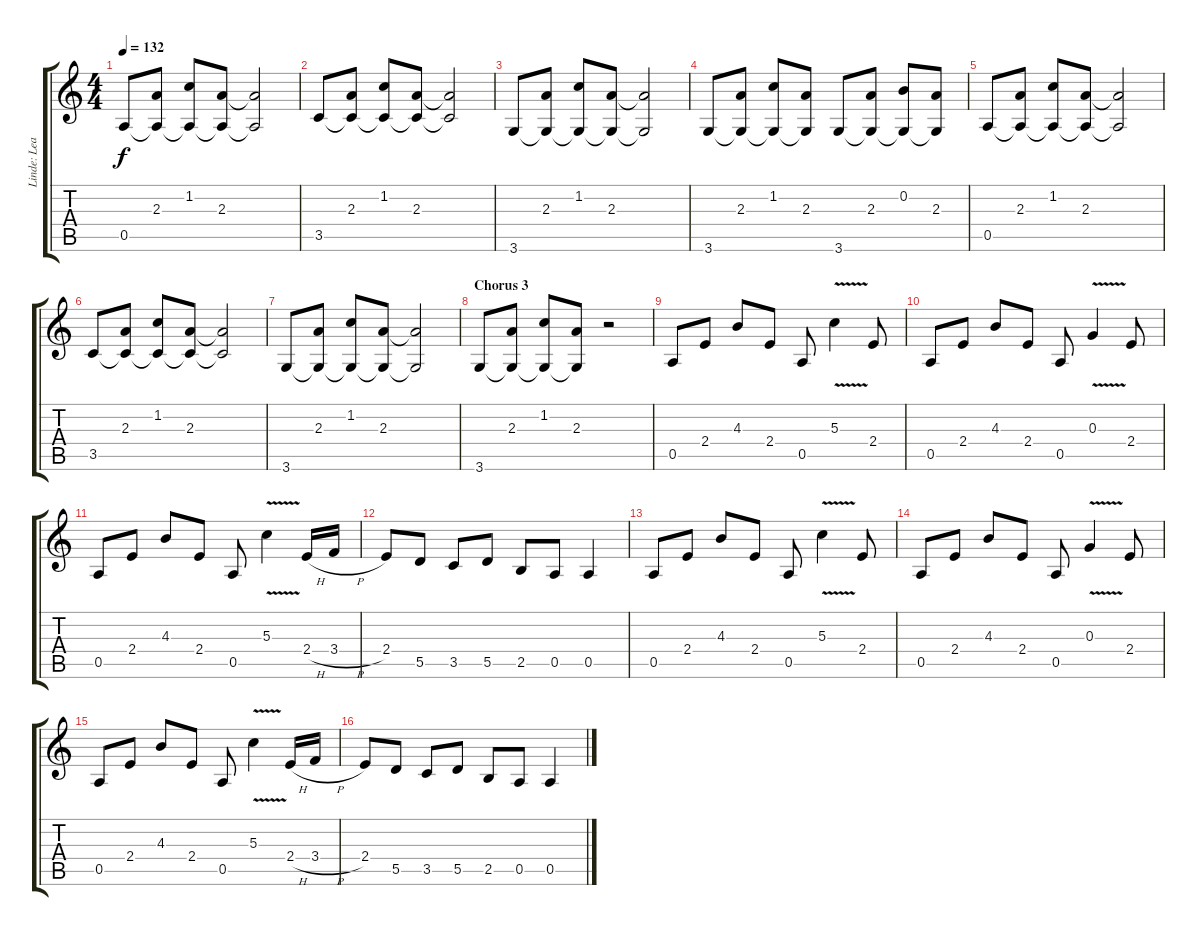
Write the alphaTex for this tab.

\track ("Linde: Lead Guitar" "Linde: Lea") {instrument electricguitarclean}
\staff {score tabs}
\tuning (E4 B3 G3 D3 A2 E2) {hide}
\ts (4 4)
\tempo 132
\clef g2
\ks c
0.5.8{dy f} (2.3 0.5{t}).8 (1.2 0.5{t}).8 (2.3 0.5{t}).8 (2.3{t} 0.5{t}).2 |
3.5.8 (2.3 3.5{t}).8 (1.2 3.5{t}).8 (2.3 3.5{t}).8 (2.3{t} 3.5{t}).2 |
3.6.8 (2.3 3.6{t}).8 (1.2 3.6{t}).8 (2.3 3.6{t}).8 (2.3{t} 3.6{t}).2 |
3.6.8 (2.3 3.6{t}).8 (1.2 3.6{t}).8 (2.3 3.6{t}).8 3.6.8 (2.3 3.6{t}).8 (0.2 3.6{t}).8 (2.3 3.6{t}).8 |
0.5.8 (2.3 0.5{t}).8 (1.2 0.5{t}).8 (2.3 0.5{t}).8 (2.3{t} 0.5{t}).2 |
3.5.8 (2.3 3.5{t}).8 (1.2 3.5{t}).8 (2.3 3.5{t}).8 (2.3{t} 3.5{t}).2 |
3.6.8 (2.3 3.6{t}).8 (1.2 3.6{t}).8 (2.3 3.6{t}).8 (2.3{t} 3.6{t}).2 |
\section ("" "Chorus 3")
3.6.8 (2.3 3.6{t}).8 (1.2 3.6{t}).8 (2.3 3.6{t}).8 r.2 |
0.5.8 2.4.8 4.3.8 2.4.8 0.5.8 5.3{v}.4 2.4.8 |
0.5.8 2.4.8 4.3.8 2.4.8 0.5.8 0.3{v}.4 2.4.8 |
0.5.8 2.4.8 4.3.8 2.4.8 0.5.8 5.3{v}.4 2.4{h}.16 3.4{h}.16 |
2.4.8 5.5.8 3.5.8 5.5.8 2.5.8 0.5.8 0.5.4 |
0.5.8 2.4.8 4.3.8 2.4.8 0.5.8 5.3{v}.4 2.4.8 |
0.5.8 2.4.8 4.3.8 2.4.8 0.5.8 0.3{v}.4 2.4.8 |
0.5.8 2.4.8 4.3.8 2.4.8 0.5.8 5.3{v}.4 2.4{h}.16 3.4{h}.16 |
2.4.8 5.5.8 3.5.8 5.5.8 2.5.8 0.5.8 0.5.4
